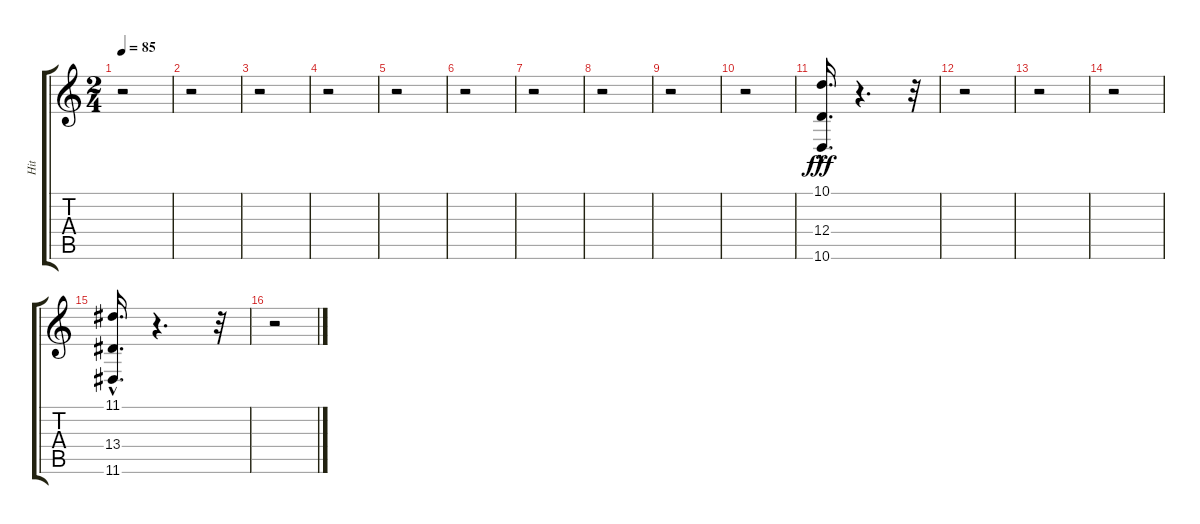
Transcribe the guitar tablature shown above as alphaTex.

\track ("Hit" "Hit") {instrument orchestrahit}
\staff {score tabs}
\tuning (E4 B3 G3 D3 A2 E2) {hide}
\ts (2 4)
\tempo 85
\clef g2
\ks c
r.2{dy mp} |
r.2 |
r.2 |
r.2 |
r.2 |
r.2 |
r.2 |
r.2 |
r.2 |
r.2 |
(10.1{hac} 12.4{hac} 10.6{hac}).16{d dy fff} r.4{d} r.32 |
r.2 |
r.2 |
r.2 |
(11.1{hac} 13.4{hac} 11.6{hac}).16{d} r.4{d} r.32 |
r.2
